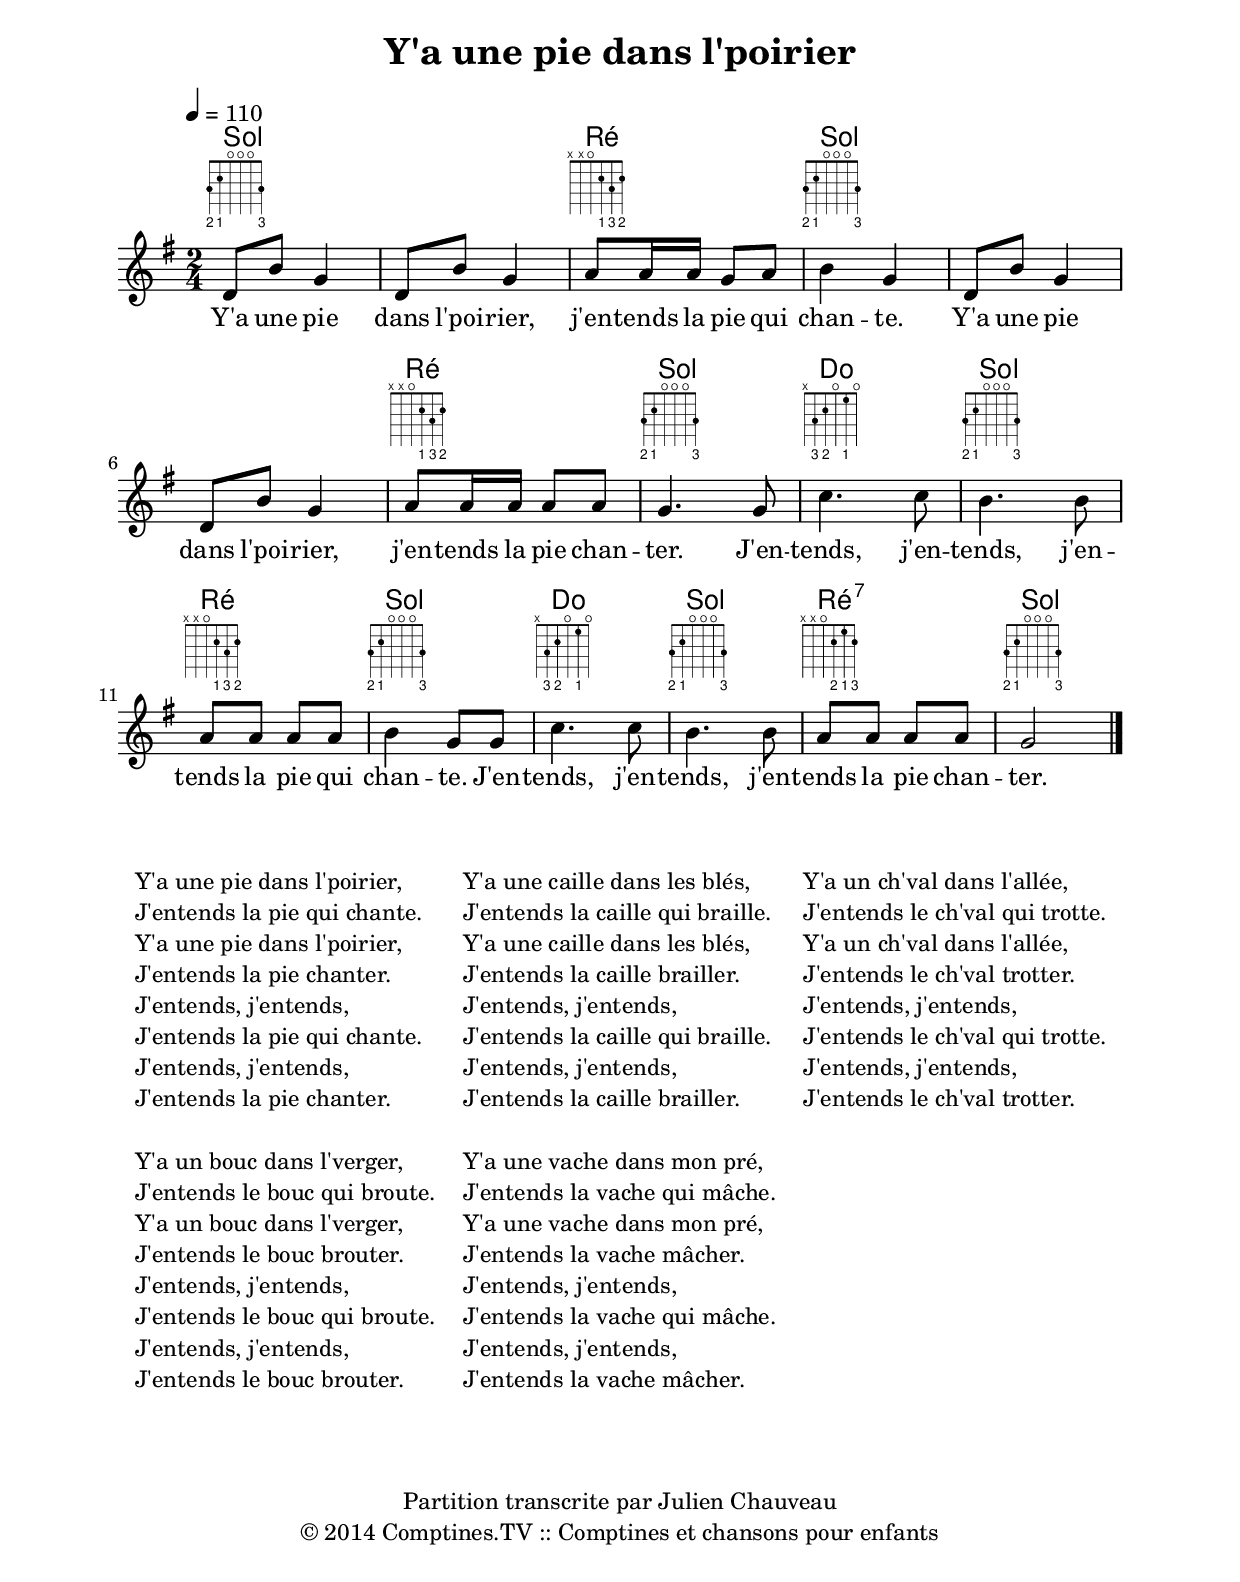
\include "predefined-guitar-fretboards.ly"

\version "2.18.2"

\pointAndClickOff   % Remove hyperlinks in PDF

\paper {
  top-margin = 2\cm
  bottom-margin = 2\cm
  indent = 0
  line-width = 17.0\cm
  markup-system-spacing =
    #'((basic-distance . 12)
       (minimum-distance . 6)
       (padding . 1)
       (stretchability . 10))
}


\header {
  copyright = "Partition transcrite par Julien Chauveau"
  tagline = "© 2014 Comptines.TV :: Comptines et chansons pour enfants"
}


\header {
  title = "Y'a une pie dans l'poirier"
}

harmonies = \chordmode {
  g1 d2 g2
  s1 d2 g2
  c2 g d g
  c2 g d:7 g
}

% \transpose d e

<<
  \chords { \frenchChords \harmonies }
  \new FretBoards \harmonies

  \relative c'
  {
    \clef treble
    \time 2/4
    \tempo 4 = 110
    \key g \major

    d8 b' g4 d8 b' g4
    a8 a16 a g8 a b4 g
    d8 b' g4 d8 b' g4
    a8 a16 a a8 a g4.
    
    g8 c4. c8 b4. b8
    a8 a a a b4 g8
    g8 c4. c8 b4. b8
    a8 a a a g2
    

    \bar "|."
  }

  \addlyrics
  {
    % \set stanza = #"1. "
    Y'a une pie dans l'poi -- rier,
    j'en -- tends la pie qui chan -- te.
    Y'a une pie dans l'poi -- rier,
    j'en -- tends la pie chan -- ter.
    J'en -- tends, j'en -- tends,
    j'en -- tends la pie qui chan -- te.
    J'en -- tends, j'en -- tends,
    j'en -- tends la pie chan -- ter.
  }
>>

\markup
{
  \vspace #3

  \hspace #1
  \column
  {
    "Y'a une pie dans l'poirier,"
    "J'entends la pie qui chante."
    "Y'a une pie dans l'poirier,"
    "J'entends la pie chanter."
    "J'entends, j'entends,"
    "J'entends la pie qui chante."
    "J'entends, j'entends,"
    "J'entends la pie chanter."
    " "
    "Y'a un bouc dans l'verger,"
    "J'entends le bouc qui broute."
    "Y'a un bouc dans l'verger,"
    "J'entends le bouc brouter."
    "J'entends, j'entends,"
    "J'entends le bouc qui broute."
    "J'entends, j'entends,"
    "J'entends le bouc brouter."
  }
  \hspace #2
  \column
  {
    "Y'a une caille dans les blés,"
    "J'entends la caille qui braille."
    "Y'a une caille dans les blés,"
    "J'entends la caille brailler."
    "J'entends, j'entends,"
    "J'entends la caille qui braille."
    "J'entends, j'entends,"
    "J'entends la caille brailler."
    " "
    "Y'a une vache dans mon pré,"
    "J'entends la vache qui mâche."
    "Y'a une vache dans mon pré,"
    "J'entends la vache mâcher."
    "J'entends, j'entends,"
    "J'entends la vache qui mâche."
    "J'entends, j'entends,"
    "J'entends la vache mâcher."
  }
  \hspace #2
  \column
  {
    "Y'a un ch'val dans l'allée,"
    "J'entends le ch'val qui trotte."
    "Y'a un ch'val dans l'allée,"
    "J'entends le ch'val trotter."
    "J'entends, j'entends,"
    "J'entends le ch'val qui trotte."
    "J'entends, j'entends,"
    "J'entends le ch'val trotter."
  }
  \hspace #1
}